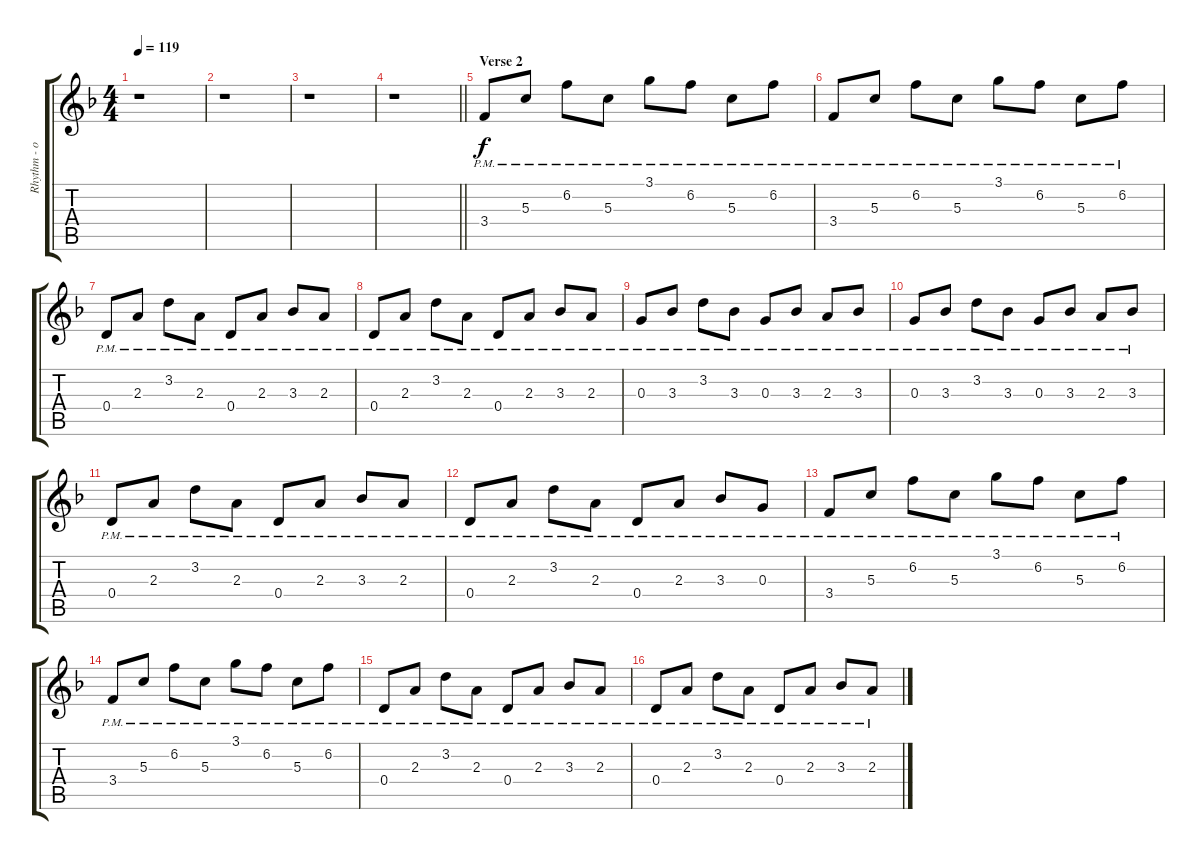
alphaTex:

\track ("Rhythm - overdriven - left" "Rhythm - o") {instrument overdrivenguitar}
\staff {score tabs}
\tuning (E4 B3 G3 D3 A2 E2) {hide}
\ts (4 4)
\tempo 119
\clef g2
\ks f
r.1{dy f} |
r.1 |
r.1 |
\barLineRight lightlight
r.1 |
\section ("" "Verse 2")
3.4{pm}.8 5.3{pm}.8 6.2{pm}.8 5.3{pm}.8 3.1{pm}.8 6.2{pm}.8 5.3{pm}.8 6.2{pm}.8 |
3.4{pm}.8 5.3{pm}.8 6.2{pm}.8 5.3{pm}.8 3.1{pm}.8 6.2{pm}.8 5.3{pm}.8 6.2{pm}.8 |
0.4{pm}.8 2.3{pm}.8 3.2{pm}.8 2.3{pm}.8 0.4{pm}.8 2.3{pm}.8 3.3{pm}.8 2.3{pm}.8 |
0.4{pm}.8 2.3{pm}.8 3.2{pm}.8 2.3{pm}.8 0.4{pm}.8 2.3{pm}.8 3.3{pm}.8 2.3{pm}.8 |
0.3{pm}.8 3.3{pm}.8 3.2{pm}.8 3.3{pm}.8 0.3{pm}.8 3.3{pm}.8 2.3{pm}.8 3.3{pm}.8 |
0.3{pm}.8 3.3{pm}.8 3.2{pm}.8 3.3{pm}.8 0.3{pm}.8 3.3{pm}.8 2.3{pm}.8 3.3{pm}.8 |
0.4{pm}.8 2.3{pm}.8 3.2{pm}.8 2.3{pm}.8 0.4{pm}.8 2.3{pm}.8 3.3{pm}.8 2.3{pm}.8 |
0.4{pm}.8 2.3{pm}.8 3.2{pm}.8 2.3{pm}.8 0.4{pm}.8 2.3{pm}.8 3.3{pm}.8 0.3{pm}.8 |
3.4{pm}.8 5.3{pm}.8 6.2{pm}.8 5.3{pm}.8 3.1{pm}.8 6.2{pm}.8 5.3{pm}.8 6.2{pm}.8 |
3.4{pm}.8 5.3{pm}.8 6.2{pm}.8 5.3{pm}.8 3.1{pm}.8 6.2{pm}.8 5.3{pm}.8 6.2{pm}.8 |
0.4{pm}.8 2.3{pm}.8 3.2{pm}.8 2.3{pm}.8 0.4{pm}.8 2.3{pm}.8 3.3{pm}.8 2.3{pm}.8 |
0.4{pm}.8 2.3{pm}.8 3.2{pm}.8 2.3{pm}.8 0.4{pm}.8 2.3{pm}.8 3.3{pm}.8 2.3{pm}.8
